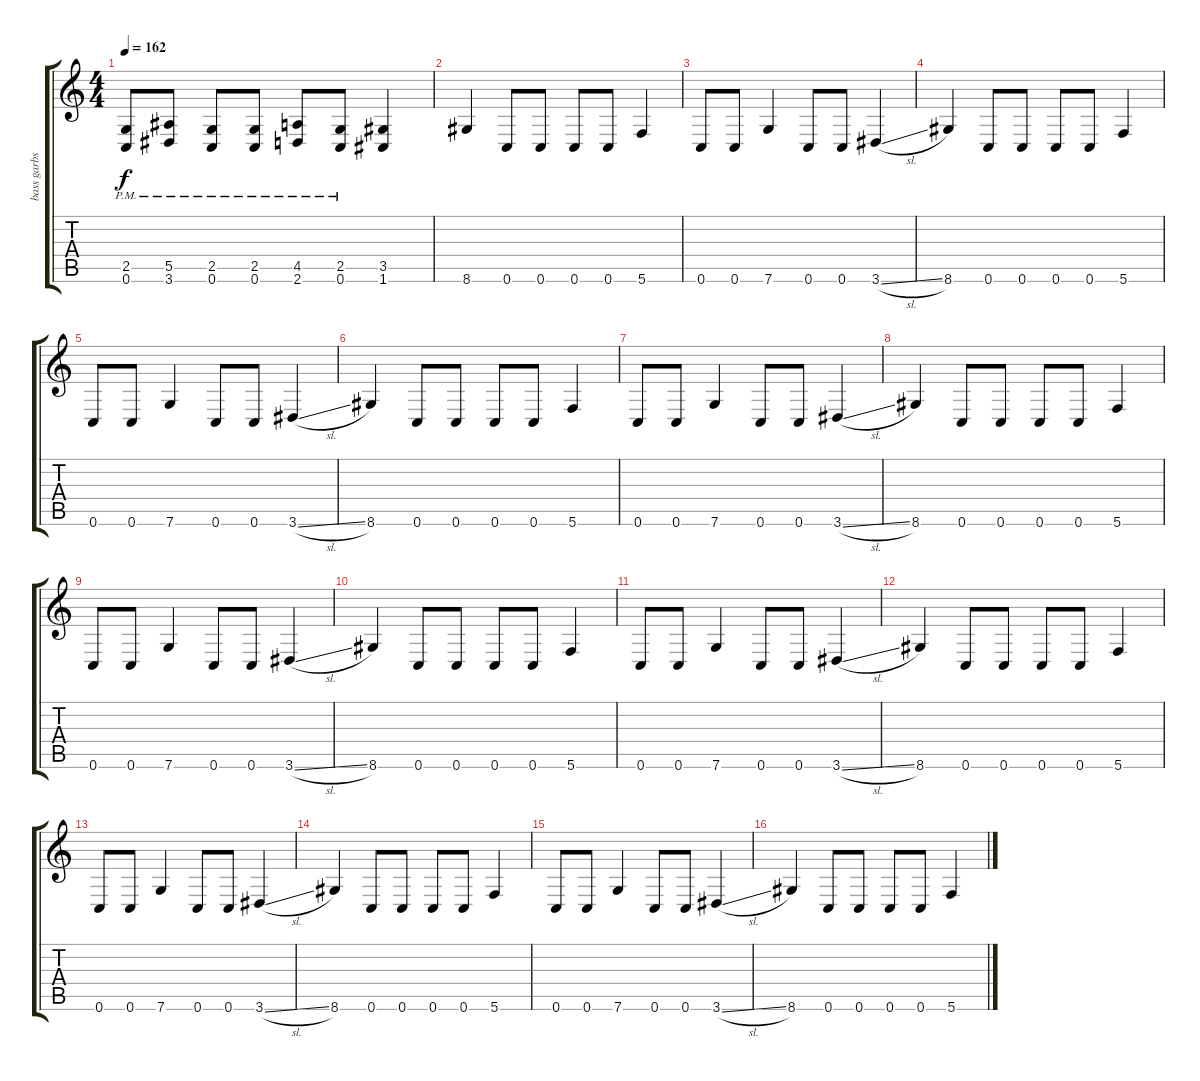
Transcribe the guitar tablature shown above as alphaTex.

\track ("bass garbs" "bass garbs") {instrument slapbass1}
\staff {score tabs}
\tuning (C4 G3 Eb3 Bb2 F2 C2) {hide}
\ts (4 4)
\tempo 162
\clef g2
\ks c
(2.5{pm} 0.6{pm}).8{dy f} (5.5{pm} 3.6{pm}).8 (2.5{pm} 0.6{pm}).8 (2.5{pm} 0.6{pm}).8 (4.5{pm} 2.6{pm}).8 (2.5{pm} 0.6{pm}).8 (3.5 1.6).4 |
8.6.4 0.6.8 0.6.8 0.6.8 0.6.8 5.6.4 |
0.6.8 0.6.8 7.6.4 0.6.8 0.6.8 3.6{sl}.4 |
8.6.4 0.6.8 0.6.8 0.6.8 0.6.8 5.6.4 |
0.6.8 0.6.8 7.6.4 0.6.8 0.6.8 3.6{sl}.4 |
8.6.4 0.6.8 0.6.8 0.6.8 0.6.8 5.6.4 |
0.6.8 0.6.8 7.6.4 0.6.8 0.6.8 3.6{sl}.4 |
8.6.4 0.6.8 0.6.8 0.6.8 0.6.8 5.6.4 |
0.6.8 0.6.8 7.6.4 0.6.8 0.6.8 3.6{sl}.4 |
8.6.4 0.6.8 0.6.8 0.6.8 0.6.8 5.6.4 |
0.6.8 0.6.8 7.6.4 0.6.8 0.6.8 3.6{sl}.4 |
8.6.4 0.6.8 0.6.8 0.6.8 0.6.8 5.6.4 |
0.6.8 0.6.8 7.6.4 0.6.8 0.6.8 3.6{sl}.4 |
8.6.4 0.6.8 0.6.8 0.6.8 0.6.8 5.6.4 |
0.6.8 0.6.8 7.6.4 0.6.8 0.6.8 3.6{sl}.4 |
8.6.4 0.6.8 0.6.8 0.6.8 0.6.8 5.6.4
